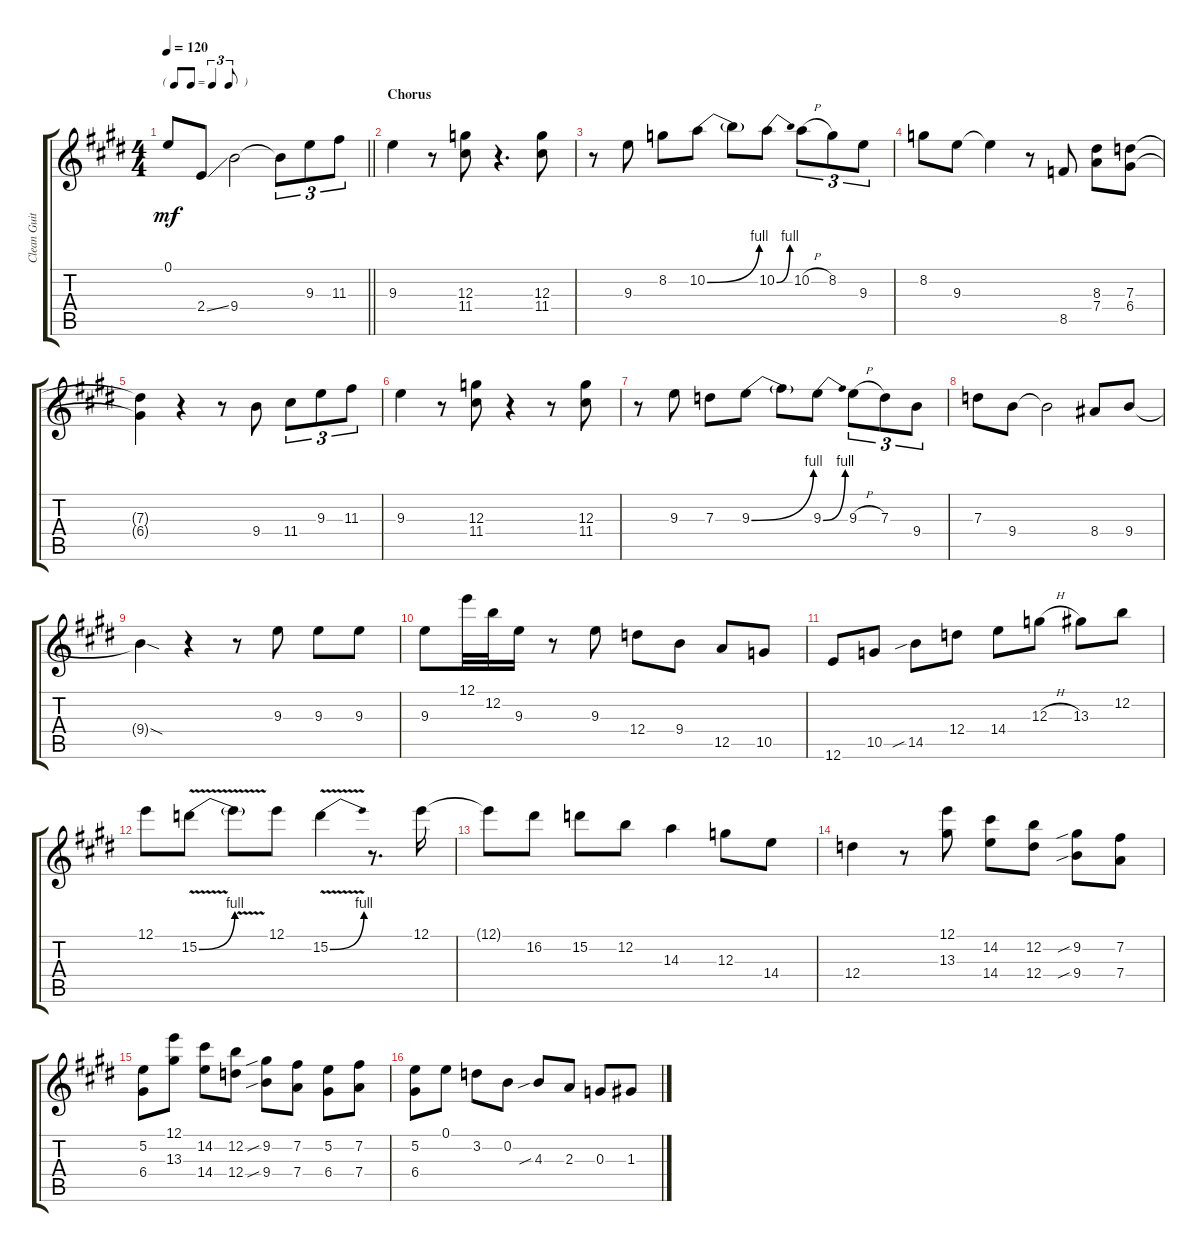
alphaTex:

\track ("Clean Guitar" "Clean Guit") {instrument electricguitarclean}
\staff {score tabs}
\tuning (E4 B3 G3 D3 A2 E2) {hide}
\ts (4 4)
\tf triplet8th
\tempo 120
\clef g2
\barLineRight lightlight
\ks e
0.1.8{dy mf} 2.4{ss}.8 9.4.2 9.4{t}.8{tu (3 2)} 9.3.8{tu (3 2)} 11.3.8{tu (3 2)} |
\section ("" "Chorus")
9.3.4 r.8 (12.3 11.4).8 r.4{d} (12.3 11.4).8 |
r.8 9.3.8 8.2.8 10.2{be (bend 0 0 60 4)}.8 10.2{t}.8 10.2{be (bend 0 0 60 4)}.8 10.2{h}.8{tu (3 2)} 8.2.8{tu (3 2)} 9.3.8{tu (3 2)} |
8.2.8 9.3.8 9.3{t}.4 r.8 8.5.8 (8.3 7.4).8 (7.3 6.4).8 |
(7.3{t} 6.4{t}).4 r.4 r.8 9.4.8 11.4.8{tu (3 2)} 9.3.8{tu (3 2)} 11.3.8{tu (3 2)} |
9.3.4 r.8 (12.3 11.4).8 r.4 r.8 (12.3 11.4).8 |
r.8 9.3.8 7.3.8 9.3{be (bend 0 0 60 4)}.8 9.3{t}.8 9.3{be (bend 0 0 60 4)}.8 9.3{h}.8{tu (3 2)} 7.3.8{tu (3 2)} 9.4.8{tu (3 2)} |
7.3.8 9.4.8 9.4{t}.2 8.4.8 9.4.8 |
9.4{sod t}.4 r.4 r.8 9.3.8 9.3.8 9.3.8 |
9.3.8 12.1.32 12.2.32 9.3.16 r.8 9.3.8 12.4.8 9.4.8 12.5.8 10.5.8 |
12.6.8 10.5.8 14.5{sib}.8 12.4.8 14.4.8 12.3{h}.8 13.3.8 12.2.8 |
12.1.8 15.2{be (bend 0 0 60 4) v}.8 15.2{v t}.8 12.1.8 15.2{be (bend 0 0 60 4) v}.4 r.8{d} 12.1.16 |
12.1{t}.8 16.2.8 15.2.8 12.2.8 14.3.4 12.3.8 14.4.8 |
12.4.4 r.8 (12.1 13.3).8 (14.2 14.4).8 (12.2 12.4).8 (9.2{sib} 9.4{sib}).8 (7.2 7.4).8 |
(5.2 6.4).8 (12.1 13.3).8 (14.2 14.4).8 (12.2 12.4).8 (9.2{sib} 9.4{sib}).8 (7.2 7.4).8 (5.2 6.4).8 (7.2 7.4).8 |
(5.2 6.4).8 0.1.8 3.2.8 0.2.8 4.3{sib}.8 2.3.8 0.3.8 1.3.8
